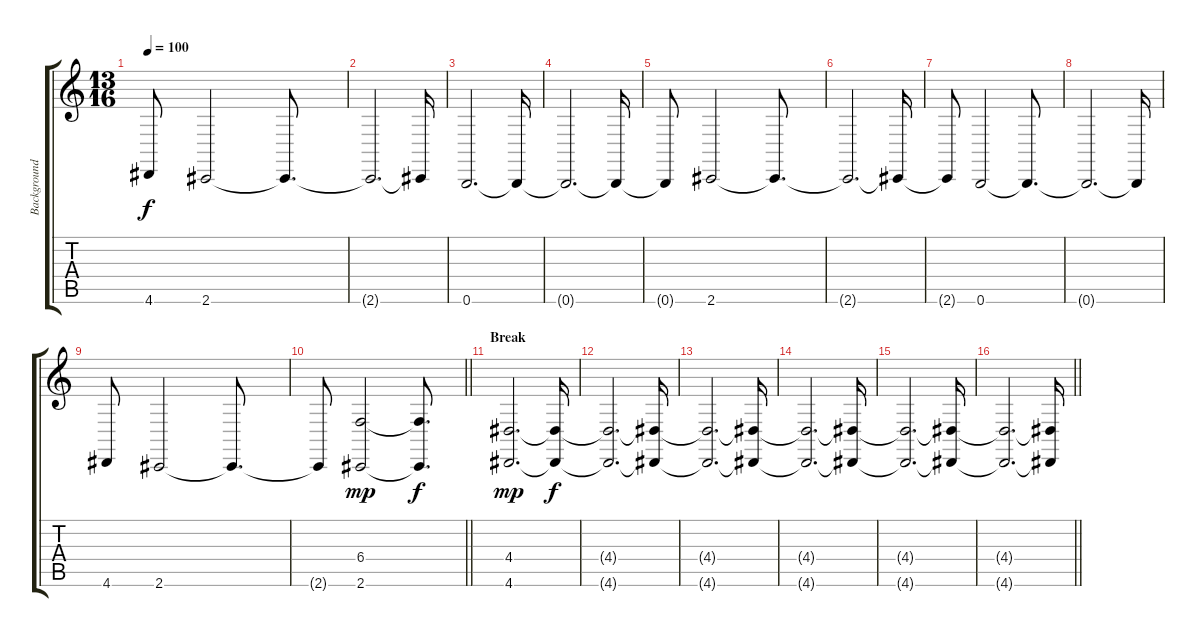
\track ("Background" "Background") {instrument stringensemble1}
\staff {score tabs}
\tuning (Db4 Ab3 E3 B2 Gb2 B1) {hide}
\ts (13 16)
\tempo 100
\clef g2
\ks c
4.6{t}.8{dy f} 2.6.2 2.6{t}.8{d} |
2.6{t}.2{d} 2.6{t}.16 |
0.6.2{d} 0.6{t}.16 |
0.6{t}.2{d} 0.6{t}.16 |
0.6{t}.8 2.6.2 2.6{t}.8{d} |
2.6{t}.2{d} 2.6{t}.16 |
2.6{t}.8 0.6.2 0.6{t}.8{d} |
0.6{t}.2{d} 0.6{t}.16 |
4.6.8 2.6.2 2.6{t}.8{d} |
\barLineRight lightlight
2.6{t}.8 (6.4 2.6).2{dy mp} (6.4{t} 2.6{t}).8{d dy f} |
\section ("" "Break")
(4.4 4.6).2{d dy mp} (4.4{t} 4.6{t}).16{dy f} |
(4.4{t} 4.6{t}).2{d} (4.4{t} 4.6{t}).16 |
(4.4{t} 4.6{t}).2{d} (4.4{t} 4.6{t}).16 |
(4.4{t} 4.6{t}).2{d} (4.4{t} 4.6{t}).16 |
(4.4{t} 4.6{t}).2{d} (4.4{t} 4.6{t}).16 |
\barLineRight lightlight
(4.4{t} 4.6{t}).2{d} (4.4{t} 4.6{t}).16
